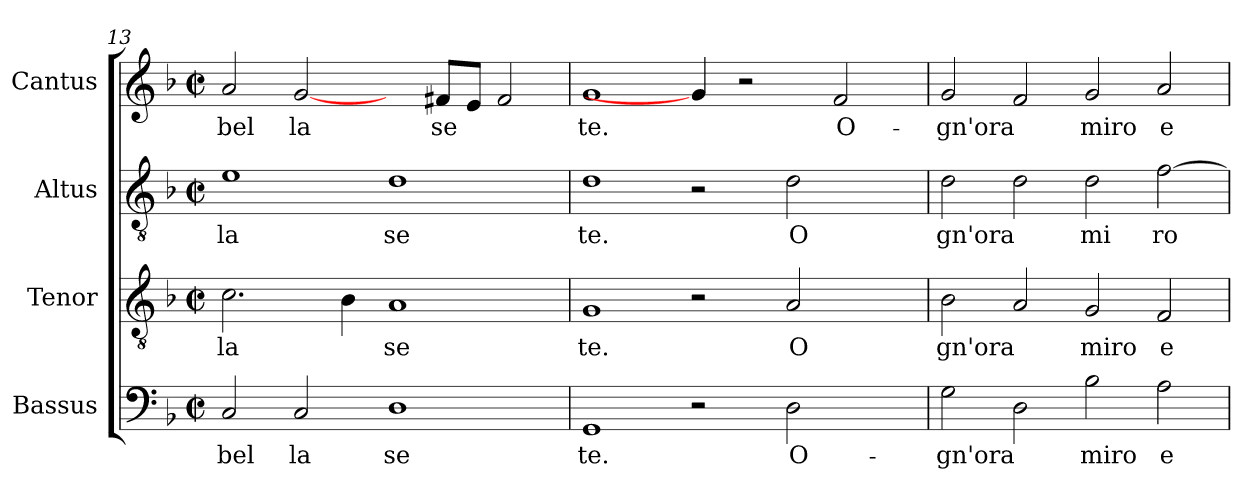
**kern	**text	**kern	**text	**kern	**text	**kern	**text
*part4	*part4	*part3	*part3	*part2	*part2	*part1	*part1
*staff4	*staff4	*staff3	*staff3	*staff2	*staff2	*staff1	*staff1
*I"Bassus	*	*I"Tenor	*	*I"Altus	*	*I"Cantus	*
*clefF4	*	*clefGv2	*	*clefGv2	*	*clefG2	*
*k[b-]	*	*k[b-]	*	*k[b-]	*	*k[b-]	*
*F:	*	*F:	*	*F:	*	*F:	*
*M2/2	*	*M2/2	*	*M2/2	*	*M2/2	*
*met(c|)	*	*met(c|)	*	*met(c|)	*	*met(c|)	*
=13	=13	=13	=13	=13	=13	=13	=13
!	!LO:LY:b:cj	!	!LO:LY:b:cj	!	!LO:LY:b:cj	!	!LO:LY:b:cj
2C/	bel	2.c\	la	1e	la	2a/	bel
!	!LO:LY:b:cj	!	!	!	!	!	!LO:LY:b:cj
2C/	la	.	.	.	.	[2g/	la
.	.	4B-\	.	.	.	.	.
!	!LO:LY:b:cj	!	!LO:LY:b:cj	!	!LO:LY:b:cj	!	!
1D	se	1A	se	1d	se	4ryy	.
!	!	!	!	!	!	!	!LO:LY:b:cj
.	.	.	.	.	.	8f#/L	se
.	.	.	.	.	.	8e/J	.
.	.	.	.	.	.	2f#/	.
!!LO:LB:g=z
=14	=14	=14	=14	=14	=14	=14	=14
!	!LO:LY:b:cj	!	!LO:LY:b:cj	!	!LO:LY:b:cj	!	!LO:LY:b:cj
1GG	te.	1G	te.	1d	te.	1g	te.
2r	.	2r	.	2r	.	4g/]	.
.	.	.	.	.	.	2r	.
!	!LO:LY:b:cj	!	!LO:LY:b:cj	!	!LO:LY:b:cj	!	!
2D\	O-	2A/	O	2d\	O	.	.
!	!	!	!	!	!	!	!LO:LY:b:cj
.	.	.	.	.	.	2f/	O-
4ryy	.	4ryy	.	4ryy	.	.	.
=15	=15	=15	=15	=15	=15	=15	=15
!	!LO:LY:b:cj	!	!LO:LY:b:cj	!	!LO:LY:b:cj	!	!LO:LY:b:cj
2G\	-gn'ora	2B-\	gn'ora	2d\	gn'ora	2g/	-gn'ora
2D\	.	2A/	.	2d\	.	2f/	.
!	!LO:LY:b:cj	!	!LO:LY:b:cj	!	!LO:LY:b:cj	!	!LO:LY:b:cj
2B-\	miro	2G/	miro	2d\	mi	2g/	miro
!	!LO:LY:b	!	!LO:LY:b	!	!LO:LY:b:cj	!	!LO:LY:b
2A\	e	2F/	e	[>2f\	ro	2a/	e
=	=	=	=	=	=	=	=
*-	*-	*-	*-	*-	*-	*-	*-
